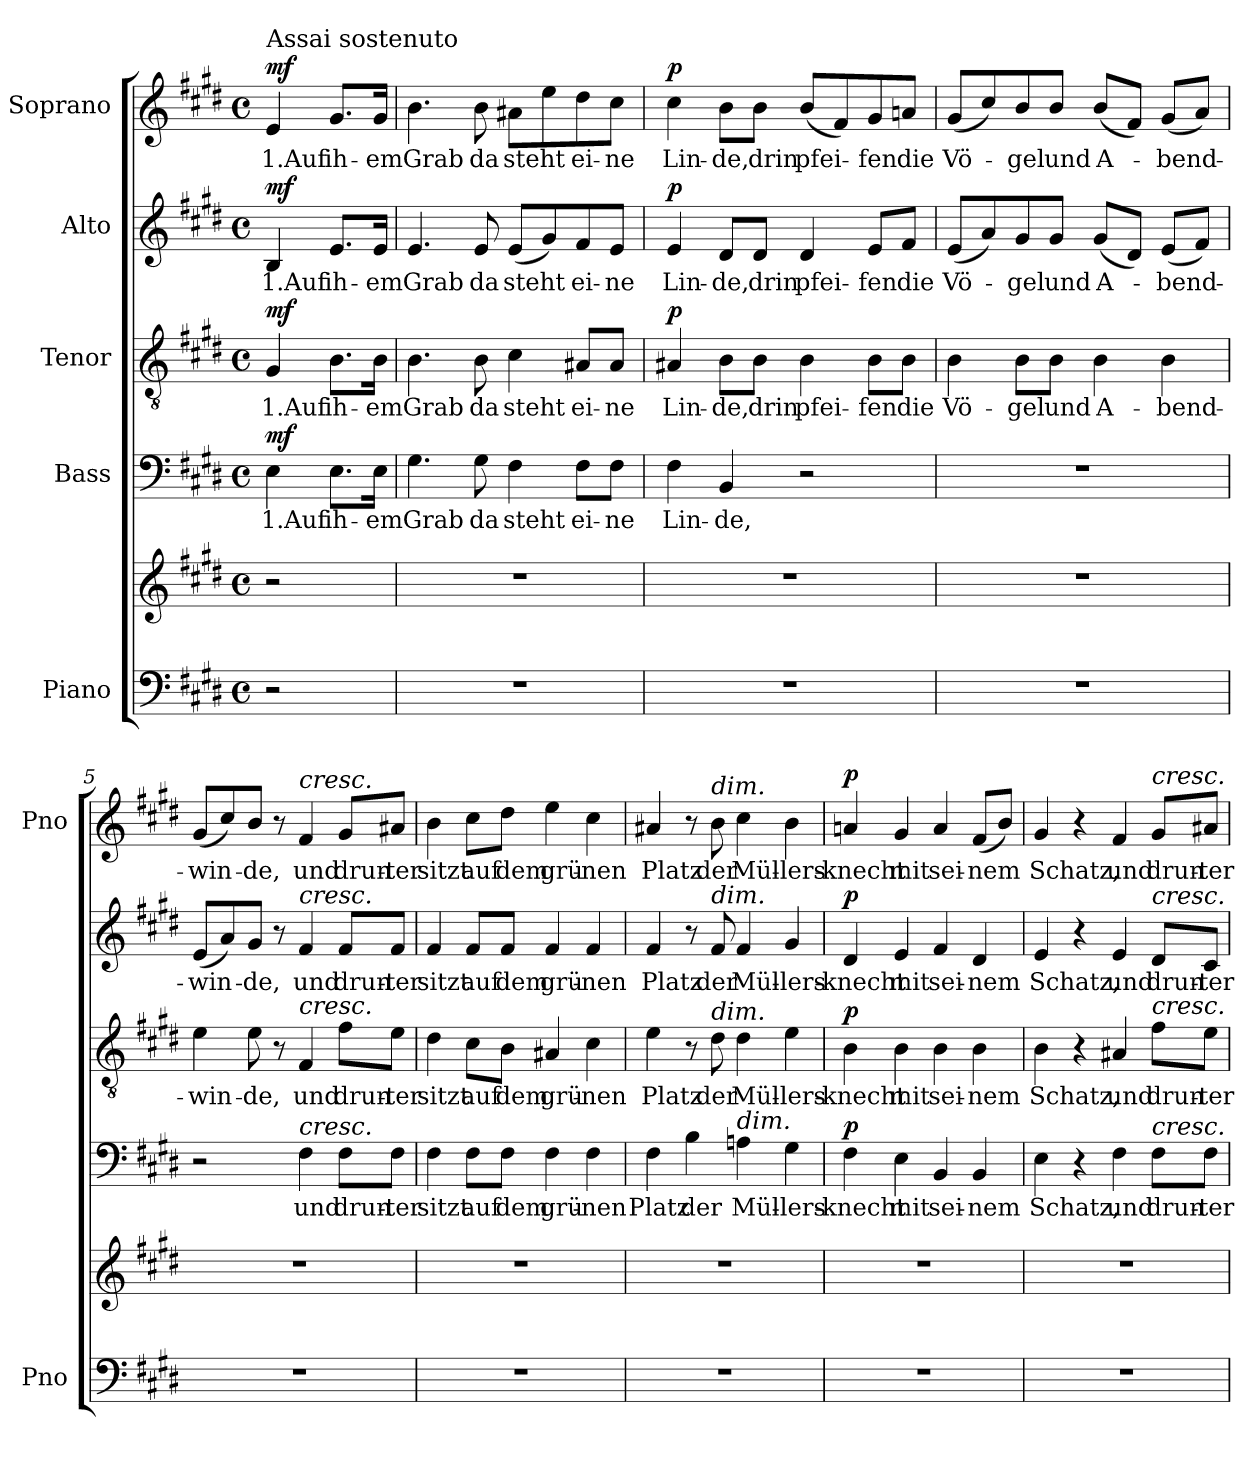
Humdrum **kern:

**kern	**kern	**kern	**text	**dynam	**kern	**text	**dynam	**kern	**text	**dynam	**kern	**text	**dynam
*part5	*part5	*part4	*part4	*part4	*part3	*part3	*part3	*part2	*part2	*part2	*part1	*part1	*part1
*staff6	*staff5	*staff4	*staff4	*staff4	*staff3	*staff3	*staff3	*staff2	*staff2	*staff2	*staff1	*staff1	*staff1
*I"Piano	*	*I"Bass	*	*	*I"Tenor	*	*	*I"Alto	*	*	*I"Soprano	*	*
*I'Pno	*	*	*	*	*	*	*	*	*	*	*I'Pno	*	*
*clefF4	*clefG2	*clefF4	*	*	*clefGv2	*	*	*clefG2	*	*	*clefG2	*	*
*k[f#c#g#d#]	*k[f#c#g#d#]	*k[f#c#g#d#]	*	*	*k[f#c#g#d#]	*	*	*k[f#c#g#d#]	*	*	*k[f#c#g#d#]	*	*
*E:	*E:	*E:	*	*	*E:	*	*	*E:	*	*	*E:	*	*
*M4/4	*M4/4	*M4/4	*	*	*M4/4	*	*	*M4/4	*	*	*M4/4	*	*
*met(c)	*met(c)	*met(c)	*	*	*met(c)	*	*	*met(c)	*	*	*met(c)	*	*
*MM96	*MM96	*MM96	*	*	*MM96	*	*	*MM96	*	*	*MM96	*	*
=1	=1	=1	=1	=1	=1	=1	=1	=1	=1	=1	=1	=1	=1
!	!	!	!	!	!	!	!	!	!	!	!LO:TX:a:t=Assai sostenuto	!	!
!	!	!	!LO:LY:b	!LO:DY:b	!	!LO:LY:b	!LO:DY:b	!	!LO:LY:b	!LO:DY:b	!	!LO:LY:b	!LO:DY:b
2r	2r	4E\	1.Auf	mf	4G#/	1.Auf	mf	4B/	1.Auf	mf	4e/	1.Auf	mf
!	!	!	!LO:LY:b	!	!	!LO:LY:b	!	!	!LO:LY:b	!	!	!LO:LY:b	!
.	.	8.E\L	ih-	.	8.B\L	ih-	.	8.e/L	ih-	.	8.g#/L	ih-	.
!	!	!	!LO:LY:b	!	!	!LO:LY:b	!	!	!LO:LY:b	!	!	!LO:LY:b	!
.	.	16E\Jk	-em	.	16B\Jk	-em	.	16e/Jk	-em	.	16g#/Jk	-em	.
=2	=2	=2	=2	=2	=2	=2	=2	=2	=2	=2	=2	=2	=2
!	!	!	!LO:LY:b	!	!	!LO:LY:b	!	!	!LO:LY:b	!	!	!LO:LY:b	!
1r	1r	4.G#\	Grab	.	4.B\	Grab	.	4.e/	Grab	.	4.b\	Grab	.
!	!	!	!LO:LY:b	!	!	!LO:LY:b	!	!	!LO:LY:b	!	!	!LO:LY:b	!
.	.	8G#\	da	.	8B\	da	.	8e/	da	.	8b\	da	.
!	!	!	!LO:LY:b	!	!	!LO:LY:b	!	!	!LO:LY:b	!	!	!LO:LY:b	!
.	.	4F#\	steht	.	4c#\	steht	.	(<8e/L	steht	.	8a#X\L	steht	.
.	.	.	.	.	.	.	.	8g#/)	.	.	8ee\	.	.
!	!	!	!LO:LY:b	!	!	!LO:LY:b	!	!	!LO:LY:b	!	!	!LO:LY:b	!
.	.	8F#\L	ei-	.	8A#X/L	ei-	.	8f#/	ei-	.	8dd#\	ei-	.
!	!	!	!LO:LY:b	!	!	!LO:LY:b	!	!	!LO:LY:b	!	!	!LO:LY:b	!
.	.	8F#\J	-ne	.	8A#/J	-ne	.	8e/J	-ne	.	8cc#\J	-ne	.
=3	=3	=3	=3	=3	=3	=3	=3	=3	=3	=3	=3	=3	=3
!	!	!	!LO:LY:b	!	!	!LO:LY:b	!LO:DY:b	!	!LO:LY:b	!LO:DY:b	!	!LO:LY:b	!LO:DY:b
1r	1r	4F#\	Lin-	.	4A#X/	Lin-	p	4e/	Lin-	p	4cc#\	Lin-	p
!	!	!	!LO:LY:b	!	!	!LO:LY:b	!	!	!LO:LY:b	!	!	!LO:LY:b	!
.	.	4BB/	-de,	.	8B\L	-de,	.	8d#/L	-de,	.	8b\L	-de,	.
!	!	!	!	!	!	!LO:LY:b	!	!	!LO:LY:b	!	!	!LO:LY:b	!
.	.	.	.	.	8B\J	drin	.	8d#/J	drin	.	8b\J	drin	.
!	!	!	!	!	!	!LO:LY:b	!	!	!LO:LY:b	!	!	!LO:LY:b	!
.	.	2r	.	.	4B\	pfei-	.	4d#/	pfei-	.	(<8b/L	pfei-	.
.	.	.	.	.	.	.	.	.	.	.	8f#/)	.	.
!	!	!	!	!	!	!LO:LY:b	!	!	!LO:LY:b	!	!	!LO:LY:b	!
.	.	.	.	.	8B\L	-fen	.	8e/L	-fen	.	8g#/	-fen	.
!	!	!	!	!	!	!LO:LY:b	!	!	!LO:LY:b	!	!	!LO:LY:b	!
.	.	.	.	.	8B\J	die	.	8f#/J	die	.	8an/J	die	.
!!LO:PB:g=z
=4	=4	=4	=4	=4	=4	=4	=4	=4	=4	=4	=4	=4	=4
!	!	!	!	!	!	!LO:LY:b	!	!	!LO:LY:b	!	!	!LO:LY:b	!
1r	1r	1r	.	.	4B\	Vö-	.	(<8e/L	Vö-	.	(<8g#/L	Vö-	.
.	.	.	.	.	.	.	.	8a/)	.	.	8cc#/)	.	.
!	!	!	!	!	!	!LO:LY:b	!	!	!LO:LY:b	!	!	!LO:LY:b	!
.	.	.	.	.	8B\L	-gel	.	8g#/	-gel	.	8b/	-gel	.
!	!	!	!	!	!	!LO:LY:b	!	!	!LO:LY:b	!	!	!LO:LY:b	!
.	.	.	.	.	8B\J	und	.	8g#/J	und	.	8b/J	und	.
!	!	!	!	!	!	!LO:LY:b	!	!	!LO:LY:b	!	!	!LO:LY:b	!
.	.	.	.	.	4B\	A-	.	(<8g#/L	A-	.	(<8b/L	A-	.
.	.	.	.	.	.	.	.	8d#/J)	.	.	8f#/J)	.	.
!	!	!	!	!	!	!LO:LY:b	!	!	!LO:LY:b	!	!	!LO:LY:b	!
.	.	.	.	.	4B\	-bend-	.	(<8e/L	-bend-	.	(<8g#/L	-bend-	.
.	.	.	.	.	.	.	.	8f#/J)	.	.	8a/J)	.	.
=5	=5	=5	=5	=5	=5	=5	=5	=5	=5	=5	=5	=5	=5
!	!	!	!	!	!	!LO:LY:b	!	!	!LO:LY:b	!	!	!LO:LY:b	!
1r	1r	2r	.	.	4e\	­win-	.	(<8e/L	­win-	.	(<8g#/L	­win-	.
.	.	.	.	.	.	.	.	8a/)	.	.	8cc#/)	.	.
!	!	!	!	!	!	!LO:LY:b	!	!	!LO:LY:b	!	!	!LO:LY:b	!
.	.	.	.	.	8e\	-de,	.	8g#/J	-de,	.	8b/J	-de,	.
.	.	.	.	.	8r	.	.	8r	.	.	8r	.	.
!	!	!	!	!	!	!	!	!	!	!	!LO:TX:a:i:t=cresc.	!	!
!	!	!	!	!	!	!	!	!LO:TX:a:i:t=cresc.	!	!	!	!	!
!	!	!	!	!	!LO:TX:a:i:t=cresc.	!	!	!	!	!	!	!	!
!	!	!LO:TX:a:i:t=cresc.	!	!	!	!	!	!	!	!	!	!	!
!	!	!	!LO:LY:b	!	!	!LO:LY:b	!	!	!LO:LY:b	!	!	!LO:LY:b	!
.	.	4F#\	und	.	4F#/	und	.	4f#/	und	.	4f#/	und	.
!	!	!	!LO:LY:b	!	!	!LO:LY:b	!	!	!LO:LY:b	!	!	!LO:LY:b	!
.	.	8F#\L	drun-	.	8f#\L	drun-	.	8f#/L	drun-	.	8g#/L	drun-	.
!	!	!	!LO:LY:b	!	!	!LO:LY:b	!	!	!LO:LY:b	!	!	!LO:LY:b	!
.	.	8F#\J	-ter	.	8e\J	-ter	.	8f#/J	-ter	.	8a#X/J	-ter	.
=6	=6	=6	=6	=6	=6	=6	=6	=6	=6	=6	=6	=6	=6
!	!	!	!LO:LY:b	!	!	!LO:LY:b	!	!	!LO:LY:b	!	!	!LO:LY:b	!
1r	1r	4F#\	sitzt	.	4d#\	sitzt	.	4f#/	sitzt	.	4b\	sitzt	.
!	!	!	!LO:LY:b	!	!	!LO:LY:b	!	!	!LO:LY:b	!	!	!LO:LY:b	!
.	.	8F#\L	auf	.	8c#\L	auf	.	8f#/L	auf	.	8cc#\L	auf	.
!	!	!	!LO:LY:b	!	!	!LO:LY:b	!	!	!LO:LY:b	!	!	!LO:LY:b	!
.	.	8F#\J	dem	.	8B\J	dem	.	8f#/J	dem	.	8dd#\J	dem	.
!	!	!	!LO:LY:b	!	!	!LO:LY:b	!	!	!LO:LY:b	!	!	!LO:LY:b	!
.	.	4F#\	grü-	.	4A#X/	grü-	.	4f#/	grü-	.	4ee\	grü-	.
!	!	!	!LO:LY:b	!	!	!LO:LY:b	!	!	!LO:LY:b	!	!	!LO:LY:b	!
.	.	4F#\	-nen	.	4c#\	-nen	.	4f#/	-nen	.	4cc#\	-nen	.
=7	=7	=7	=7	=7	=7	=7	=7	=7	=7	=7	=7	=7	=7
!	!	!	!LO:LY:b	!	!	!LO:LY:b	!	!	!LO:LY:b	!	!	!LO:LY:b	!
1r	1r	4F#\	Platz	.	4e\	Platz	.	4f#/	Platz	.	4a#X/	Platz	.
!	!	!	!LO:LY:b	!	!	!	!	!	!	!	!	!	!
.	.	4B\	der	.	8r	.	.	8r	.	.	8r	.	.
!	!	!	!	!	!	!	!	!	!	!	!LO:TX:a:i:t=dim.	!	!
!	!	!	!	!	!	!	!	!LO:TX:a:i:t=dim.	!	!	!	!	!
!	!	!	!	!	!LO:TX:a:i:t=dim.	!	!	!	!	!	!	!	!
!	!	!	!	!	!	!LO:LY:b	!	!	!LO:LY:b	!	!	!LO:LY:b	!
.	.	.	.	.	8d#\	der	.	8f#/	der	.	8b\	der	.
!	!	!LO:TX:a:i:t=dim.	!	!	!	!	!	!	!	!	!	!	!
!	!	!	!LO:LY:b	!	!	!LO:LY:b	!	!	!LO:LY:b	!	!	!LO:LY:b	!
.	.	4An\	Mül-	.	4d#\	Mül-	.	4f#/	Mül-	.	4cc#\	Mül-	.
!	!	!	!LO:LY:b	!	!	!LO:LY:b	!	!	!LO:LY:b	!	!	!LO:LY:b	!
.	.	4G#\	-lers-	.	4e\	-lers-	.	4g#/	-lers-	.	4b\	-lers-	.
!!LO:PB:g=z
=8	=8	=8	=8	=8	=8	=8	=8	=8	=8	=8	=8	=8	=8
!	!	!	!LO:LY:b	!LO:DY:b	!	!LO:LY:b	!LO:DY:b	!	!LO:LY:b	!LO:DY:b	!	!LO:LY:b	!LO:DY:b
1r	1r	4F#\	-knecht	p	4B\	-knecht	p	4d#/	-knecht	p	4an/	-knecht	p
!	!	!	!LO:LY:b	!	!	!LO:LY:b	!	!	!LO:LY:b	!	!	!LO:LY:b	!
.	.	4E\	mit	.	4B\	mit	.	4e/	mit	.	4g#/	mit	.
!	!	!	!LO:LY:b	!	!	!LO:LY:b	!	!	!LO:LY:b	!	!	!LO:LY:b	!
.	.	4BB/	sei-	.	4B\	sei-	.	4f#/	sei-	.	4a/	sei-	.
!	!	!	!LO:LY:b	!	!	!LO:LY:b	!	!	!LO:LY:b	!	!	!LO:LY:b	!
.	.	4BB/	-nem	.	4B\	-nem	.	4d#/	-nem	.	(<8f#/L	-nem	.
.	.	.	.	.	.	.	.	.	.	.	8b/J)	.	.
=9	=9	=9	=9	=9	=9	=9	=9	=9	=9	=9	=9	=9	=9
!	!	!	!LO:LY:b	!	!	!LO:LY:b	!	!	!LO:LY:b	!	!	!LO:LY:b	!
1r	1r	4E\	Schatz,	.	4B\	Schatz,	.	4e/	Schatz,	.	4g#/	Schatz,	.
.	.	4r	.	.	4r	.	.	4r	.	.	4r	.	.
!	!	!	!LO:LY:b	!	!	!LO:LY:b	!	!	!LO:LY:b	!	!	!LO:LY:b	!
.	.	4F#\	und	.	4A#X/	und	.	4e/	und	.	4f#/	und	.
!	!	!	!	!	!	!	!	!	!	!	!LO:TX:a:i:t=cresc.	!	!
!	!	!	!	!	!	!	!	!LO:TX:a:i:t=cresc.	!	!	!	!	!
!	!	!	!	!	!LO:TX:a:i:t=cresc.	!	!	!	!	!	!	!	!
!	!	!LO:TX:a:i:t=cresc.	!	!	!	!	!	!	!	!	!	!	!
!	!	!	!LO:LY:b	!	!	!LO:LY:b	!	!	!LO:LY:b	!	!	!LO:LY:b	!
.	.	8F#\L	drun-	.	8f#\L	drun-	.	8d#/L	drun-	.	8g#/L	drun-	.
!	!	!	!LO:LY:b	!	!	!LO:LY:b	!	!	!LO:LY:b	!	!	!LO:LY:b	!
.	.	8F#\J	-ter	.	8e\J	-ter	.	8c#/J	-ter	.	8a#X/J	-ter	.
=	=	=	=	=	=	=	=	=	=	=	=	=	=
*-	*-	*-	*-	*-	*-	*-	*-	*-	*-	*-	*-	*-	*-
